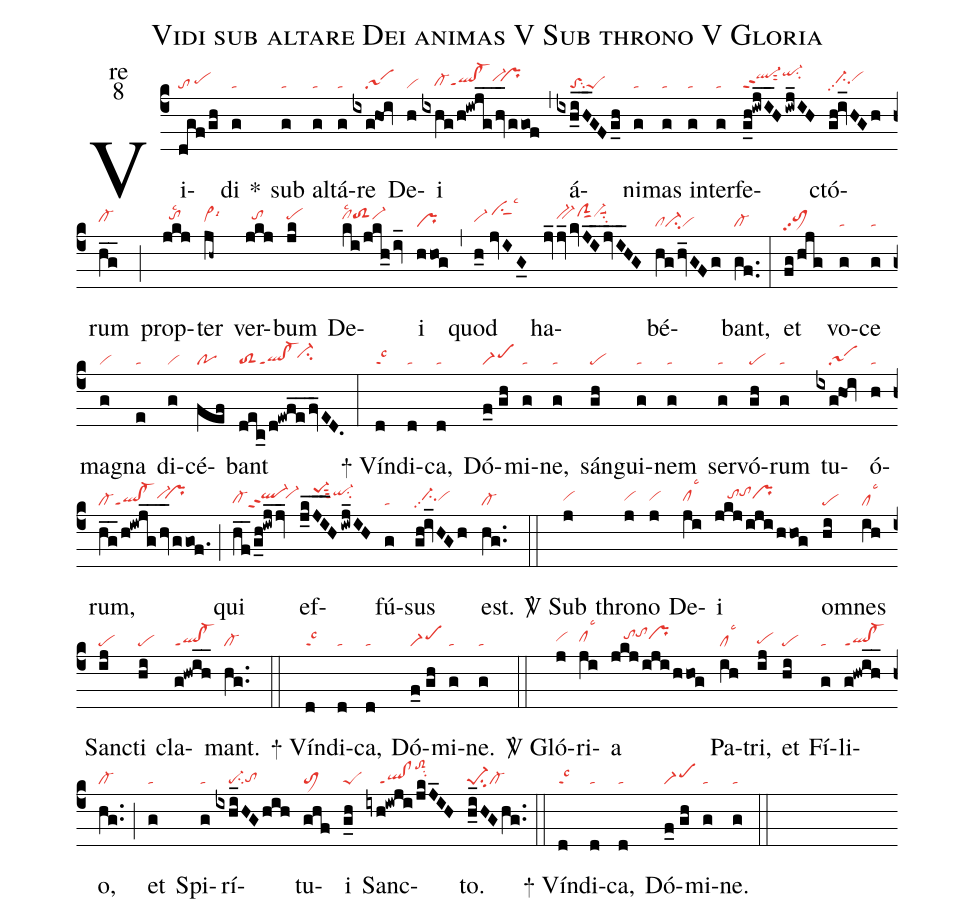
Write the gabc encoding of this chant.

name:Vidi sub altare Dei animas V Sub throno V Gloria;
office-part:re;
mode:8;
nabc-lines:1;
%%
(c4) Vi(dgf/gh|to/pehh)di(g|ta) <sp>*</sp>() sub(g|ta) al(g|ta)tá(g|ta)re(ixg@hoi|////sa1) De(h|vi)i(ixhg/h!iwjg__/hv_/ggof|////cl-hgqlhg!cl-hgppt1vi-hi``prhi) (,) á(ixh_iH__GFg_h|////toSsu2peS)ni(g|ta)mas(g|ta) in(g|ta)ter(g|ta)fe(g_h!iwjI__H/iwj_IH|ql-hjppt2sut2qi-hksu2)ctó(gh!iv_HGh|//ci-hhpp2vihi)rum(hg__|cl-hh) (;) prop(jkj|//tohilsc2)ter(jh~|vi>hhlsi6) ver(jkj|//tohi)bum(jk|pehi) De(ki/jkh_/iv_|clhilsc2toS2hivi-hi)i(hhog|pr) (,) quod(h_0//jvIG_0|vi-hh/ciShklsc3) ha(jv_jv_kvJI__jvI__HG|////bv-hiclShjsut1vi-hjsuu1su2)bé(hg/hv_GFg|clci-vi)bant,(gf..|cl-) (:) et(fg/hjg|toM1hhpp2) vo(g|ta)ce(g|ta) ma(g|vi)gna(e|ta) di(g|vi)cé(fef|po)bant(dec_/d!ewfe__/fv_ED.|toS2ql!cl-ppt1`ci-hi) (:)

<sp>+</sp> Vín(d|talsc3)di(d|ta)ca,(d|ta) Dó(f_0//gh|scM1)mi(g|ta)ne,(g|ta) sán(gh|pe)gui(g|ta)nem(g|ta) ser(g|ta)vó(gh|pe)rum(g|ta) tu(ixg@hoi|////sa1)ó(h|ta)rum,(hg__/h!iwjg__/hv_/ggof.|cl-ql!cl-ppt1vi-hi``prhi) (;) qui(hf__/g_h!iwj_jv_|cl-hgql-hippt2`vi-hi) ef(j_kJI___H/iwj_IH|////pe-1hksut3qi-hjsu2)fú(g|ta)sus(gh!iv_HGh|//ci-hhpp2vihh) est.(hg..|cl-) (::)

<sp>V/</sp> Sub(j|vihh) thro(j|vihh)no(j|vihh) De(ji|clhhlsc3)i(jkj/iji/hhog|////tohitohjprhi) om(hi|pe)nes(ih|cllsc3) San(ij|pe)cti(hi|pe) cla(g!hwih__|ql!cl-ppt1)mant.(hg..|cl-) (::)

<sp>+</sp> Vín(d|talsc3)di(d|ta)ca,(d|ta) Dó(f_0//gh|scM1)mi(g|ta)ne.(g|ta) (::)

<sp>V/</sp> Gló(j|vihh)ri(ji|clhhlsc3)a(jkj/iji/hhog|////tohitohjprhi) Pa(ih|cllsc3)tri,(ij|pehg) et(hi|pe) Fí(g|ta)li(g!hwih__|ql!cl-ppt1)o,(hg..|cl-) (;) et(g|ta) Spi(g|ta)rí(ixhi_HG/hih|////pe-su2tohg)tu(ghf|toM1)i(g_h|peS) Sanc(iyh!iwji/jkJ_IH|////ql!clppt1toS2hlsu2)to.(h_i_HGhg..|pe-1su2cl-) (::)

<sp>+</sp> Vín(d|talsc3)di(d|ta)ca,(d|ta) Dó(f_0//gh|scM1)mi(g|ta)ne.(g|ta) (::)
